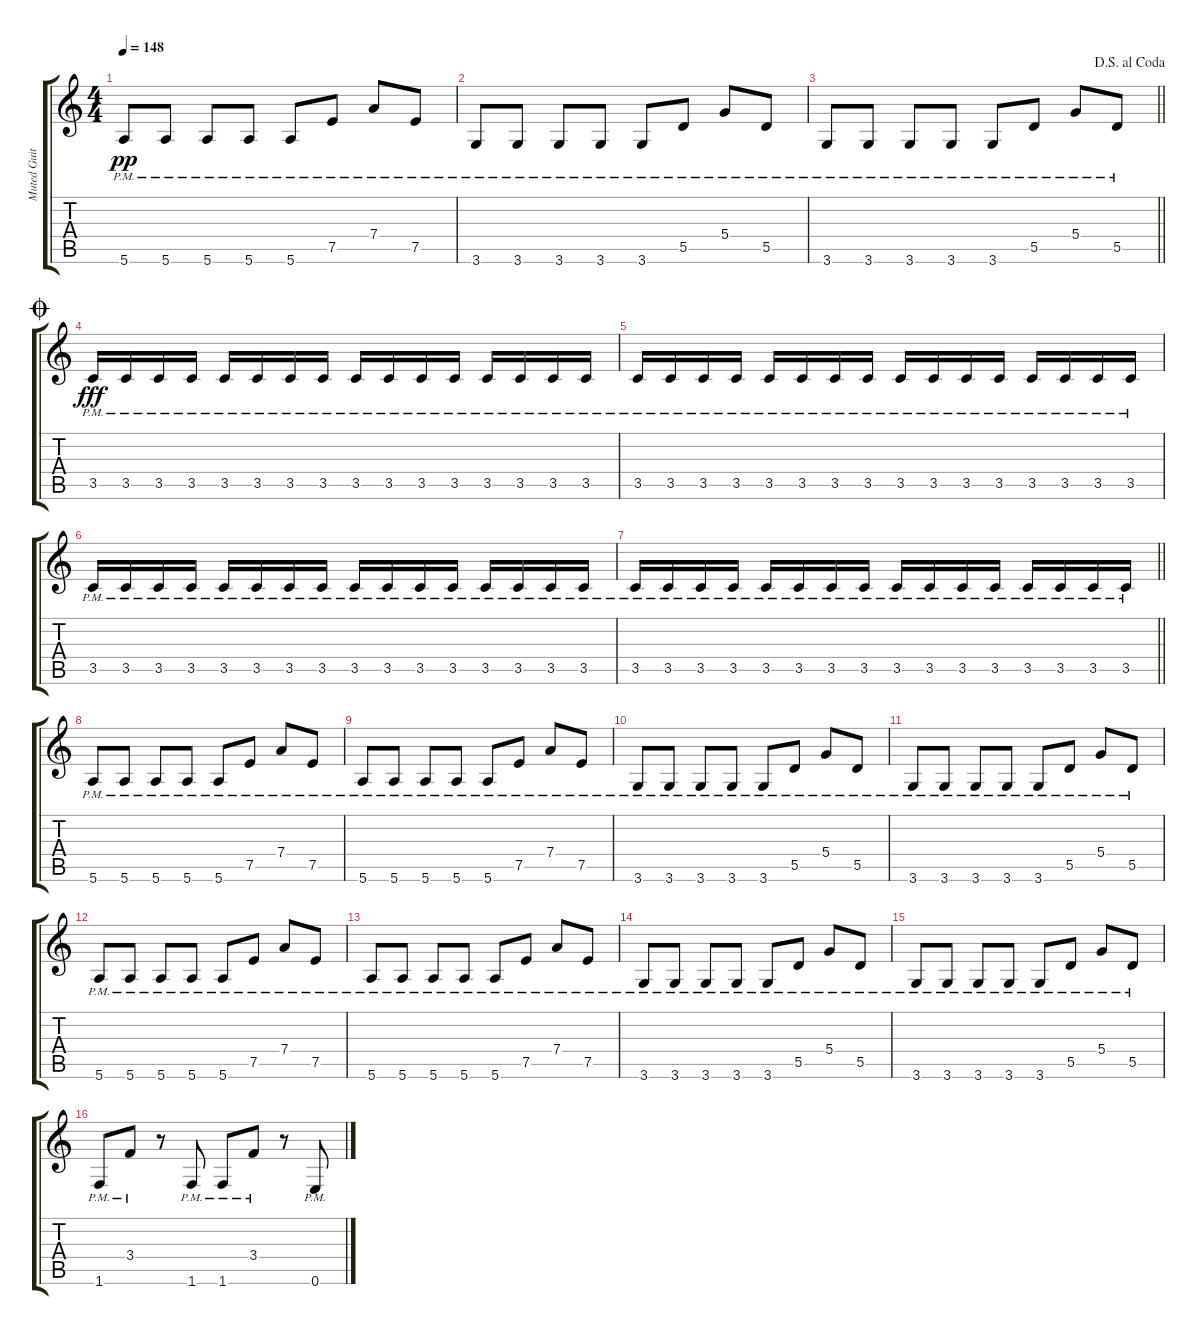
\track ("Muted Guitar" "Muted Guit") {instrument electricguitarmuted}
\staff {score tabs}
\tuning (E4 B3 G3 D3 A2 E2) {hide}
\ts (4 4)
\tempo 148
\clef g2
\ks c
5.6{pm}.8{dy pp} 5.6{pm}.8 5.6{pm}.8 5.6{pm}.8 5.6{pm}.8 7.5{pm}.8 7.4{pm}.8 7.5{pm}.8 |
3.6{pm}.8 3.6{pm}.8 3.6{pm}.8 3.6{pm}.8 3.6{pm}.8 5.5{pm}.8 5.4{pm}.8 5.5{pm}.8 |
\jump dalsegnoalcoda
\barLineRight lightlight
3.6{pm}.8 3.6{pm}.8 3.6{pm}.8 3.6{pm}.8 3.6{pm}.8 5.5{pm}.8 5.4{pm}.8 5.5{pm}.8 |
\jump coda
3.5{pm}.16{dy fff} 3.5{pm}.16 3.5{pm}.16 3.5{pm}.16 3.5{pm}.16 3.5{pm}.16 3.5{pm}.16 3.5{pm}.16 3.5{pm}.16 3.5{pm}.16 3.5{pm}.16 3.5{pm}.16 3.5{pm}.16 3.5{pm}.16 3.5{pm}.16 3.5{pm}.16 |
3.5{pm}.16 3.5{pm}.16 3.5{pm}.16 3.5{pm}.16 3.5{pm}.16 3.5{pm}.16 3.5{pm}.16 3.5{pm}.16 3.5{pm}.16 3.5{pm}.16 3.5{pm}.16 3.5{pm}.16 3.5{pm}.16 3.5{pm}.16 3.5{pm}.16 3.5{pm}.16 |
3.5{pm}.16 3.5{pm}.16 3.5{pm}.16 3.5{pm}.16 3.5{pm}.16 3.5{pm}.16 3.5{pm}.16 3.5{pm}.16 3.5{pm}.16 3.5{pm}.16 3.5{pm}.16 3.5{pm}.16 3.5{pm}.16 3.5{pm}.16 3.5{pm}.16 3.5{pm}.16 |
\barLineRight lightlight
3.5{pm}.16 3.5{pm}.16 3.5{pm}.16 3.5{pm}.16 3.5{pm}.16 3.5{pm}.16 3.5{pm}.16 3.5{pm}.16 3.5{pm}.16 3.5{pm}.16 3.5{pm}.16 3.5{pm}.16 3.5{pm}.16 3.5{pm}.16 3.5{pm}.16 3.5{pm}.16 |
5.6{pm}.8 5.6{pm}.8 5.6{pm}.8 5.6{pm}.8 5.6{pm}.8 7.5{pm}.8 7.4{pm}.8 7.5{pm}.8 |
5.6{pm}.8 5.6{pm}.8 5.6{pm}.8 5.6{pm}.8 5.6{pm}.8 7.5{pm}.8 7.4{pm}.8 7.5{pm}.8 |
3.6{pm}.8 3.6{pm}.8 3.6{pm}.8 3.6{pm}.8 3.6{pm}.8 5.5{pm}.8 5.4{pm}.8 5.5{pm}.8 |
3.6{pm}.8 3.6{pm}.8 3.6{pm}.8 3.6{pm}.8 3.6{pm}.8 5.5{pm}.8 5.4{pm}.8 5.5{pm}.8 |
5.6{pm}.8 5.6{pm}.8 5.6{pm}.8 5.6{pm}.8 5.6{pm}.8 7.5{pm}.8 7.4{pm}.8 7.5{pm}.8 |
5.6{pm}.8 5.6{pm}.8 5.6{pm}.8 5.6{pm}.8 5.6{pm}.8 7.5{pm}.8 7.4{pm}.8 7.5{pm}.8 |
3.6{pm}.8 3.6{pm}.8 3.6{pm}.8 3.6{pm}.8 3.6{pm}.8 5.5{pm}.8 5.4{pm}.8 5.5{pm}.8 |
3.6{pm}.8 3.6{pm}.8 3.6{pm}.8 3.6{pm}.8 3.6{pm}.8 5.5{pm}.8 5.4{pm}.8 5.5{pm}.8 |
1.6{pm}.8 3.4{pm}.8 r.8 1.6{pm}.8 1.6{pm}.8 3.4{pm}.8 r.8 0.6{pm}.8
